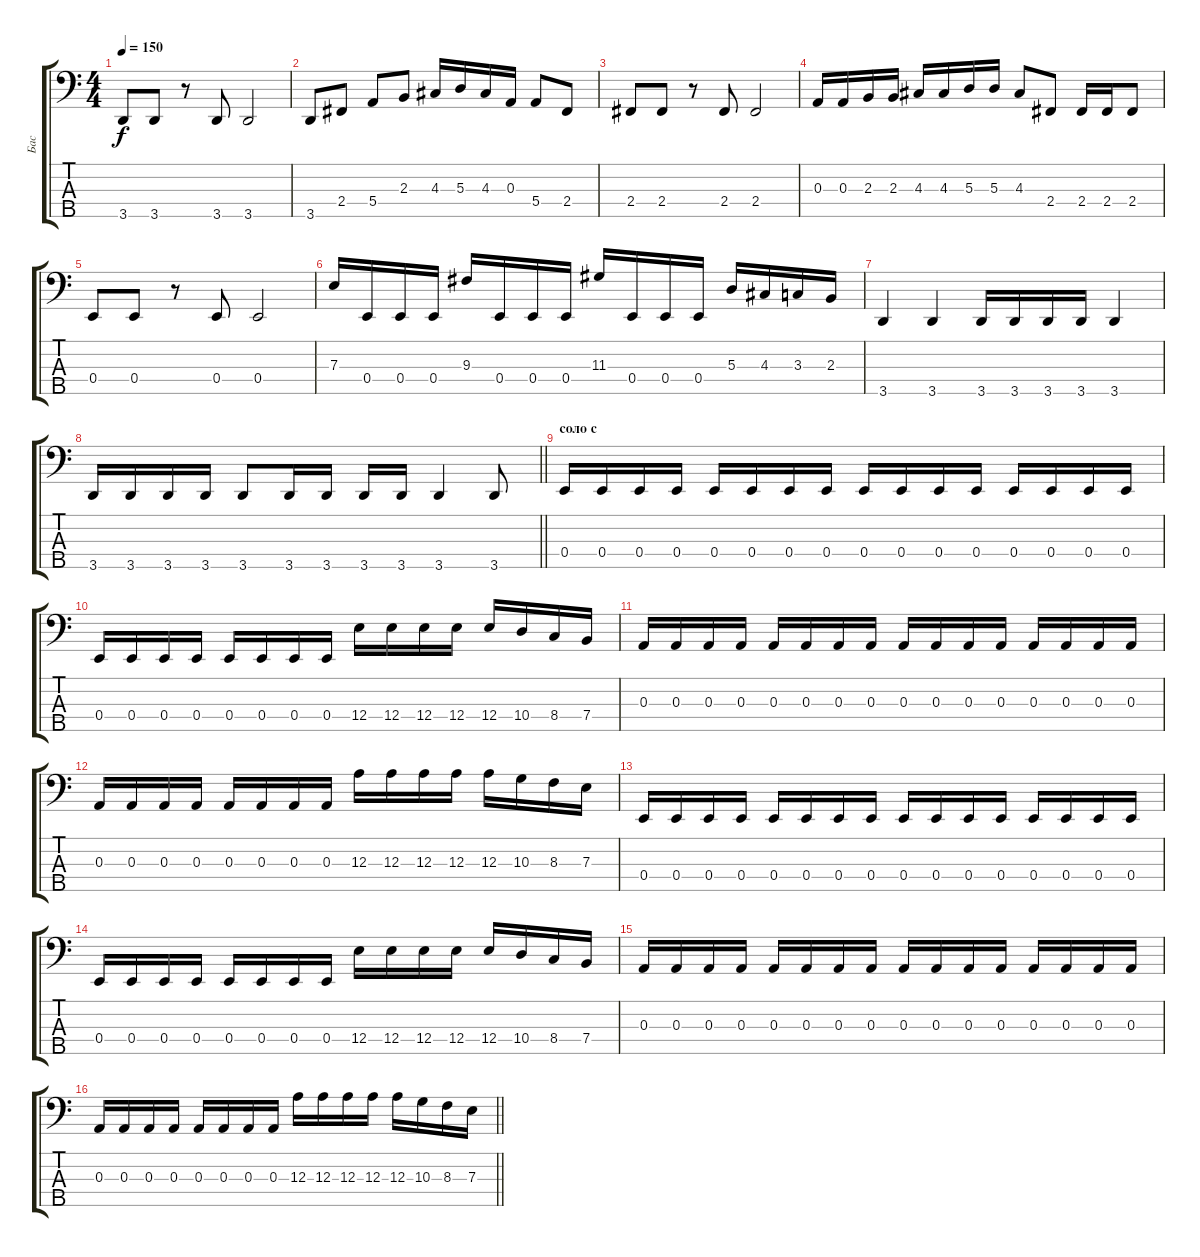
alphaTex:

\track ("Бас" "Бас") {instrument electricbassfinger}
\staff {score tabs}
\tuning (G2 D2 A1 E1 B0) {hide}
\ts (4 4)
\tempo 150
\clef f4
\ks c
3.5.8{dy f} 3.5.8 r.8 3.5.8 3.5.2 |
3.5.8 2.4.8 5.4.8 2.3.8 4.3.16 5.3.16 4.3.16 0.3.16 5.4.8 2.4.8 |
2.4.8 2.4.8 r.8 2.4.8 2.4.2 |
0.3.16 0.3.16 2.3.16 2.3.16 4.3.16 4.3.16 5.3.16 5.3.16 4.3.8 2.4.8 2.4.16 2.4.16 2.4.8 |
0.4.8 0.4.8 r.8 0.4.8 0.4.2 |
7.3.16 0.4.16 0.4.16 0.4.16 9.3.16 0.4.16 0.4.16 0.4.16 11.3.16 0.4.16 0.4.16 0.4.16 5.3.16 4.3.16 3.3.16 2.3.16 |
3.5.4 3.5.4 3.5.16 3.5.16 3.5.16 3.5.16 3.5.4 |
\barLineRight lightlight
3.5.16 3.5.16 3.5.16 3.5.16 3.5.8 3.5.16 3.5.16 3.5.16 3.5.16 3.5.4 3.5.8 |
\section ("" "соло с")
0.4.16 0.4.16 0.4.16 0.4.16 0.4.16 0.4.16 0.4.16 0.4.16 0.4.16 0.4.16 0.4.16 0.4.16 0.4.16 0.4.16 0.4.16 0.4.16 |
0.4.16 0.4.16 0.4.16 0.4.16 0.4.16 0.4.16 0.4.16 0.4.16 12.4.16 12.4.16 12.4.16 12.4.16 12.4.16 10.4.16 8.4.16 7.4.16 |
0.3.16 0.3.16 0.3.16 0.3.16 0.3.16 0.3.16 0.3.16 0.3.16 0.3.16 0.3.16 0.3.16 0.3.16 0.3.16 0.3.16 0.3.16 0.3.16 |
0.3.16 0.3.16 0.3.16 0.3.16 0.3.16 0.3.16 0.3.16 0.3.16 12.3.16 12.3.16 12.3.16 12.3.16 12.3.16 10.3.16 8.3.16 7.3.16 |
0.4.16 0.4.16 0.4.16 0.4.16 0.4.16 0.4.16 0.4.16 0.4.16 0.4.16 0.4.16 0.4.16 0.4.16 0.4.16 0.4.16 0.4.16 0.4.16 |
0.4.16 0.4.16 0.4.16 0.4.16 0.4.16 0.4.16 0.4.16 0.4.16 12.4.16 12.4.16 12.4.16 12.4.16 12.4.16 10.4.16 8.4.16 7.4.16 |
0.3.16 0.3.16 0.3.16 0.3.16 0.3.16 0.3.16 0.3.16 0.3.16 0.3.16 0.3.16 0.3.16 0.3.16 0.3.16 0.3.16 0.3.16 0.3.16 |
\barLineRight lightlight
0.3.16 0.3.16 0.3.16 0.3.16 0.3.16 0.3.16 0.3.16 0.3.16 12.3.16 12.3.16 12.3.16 12.3.16 12.3.16 10.3.16 8.3.16 7.3.16
